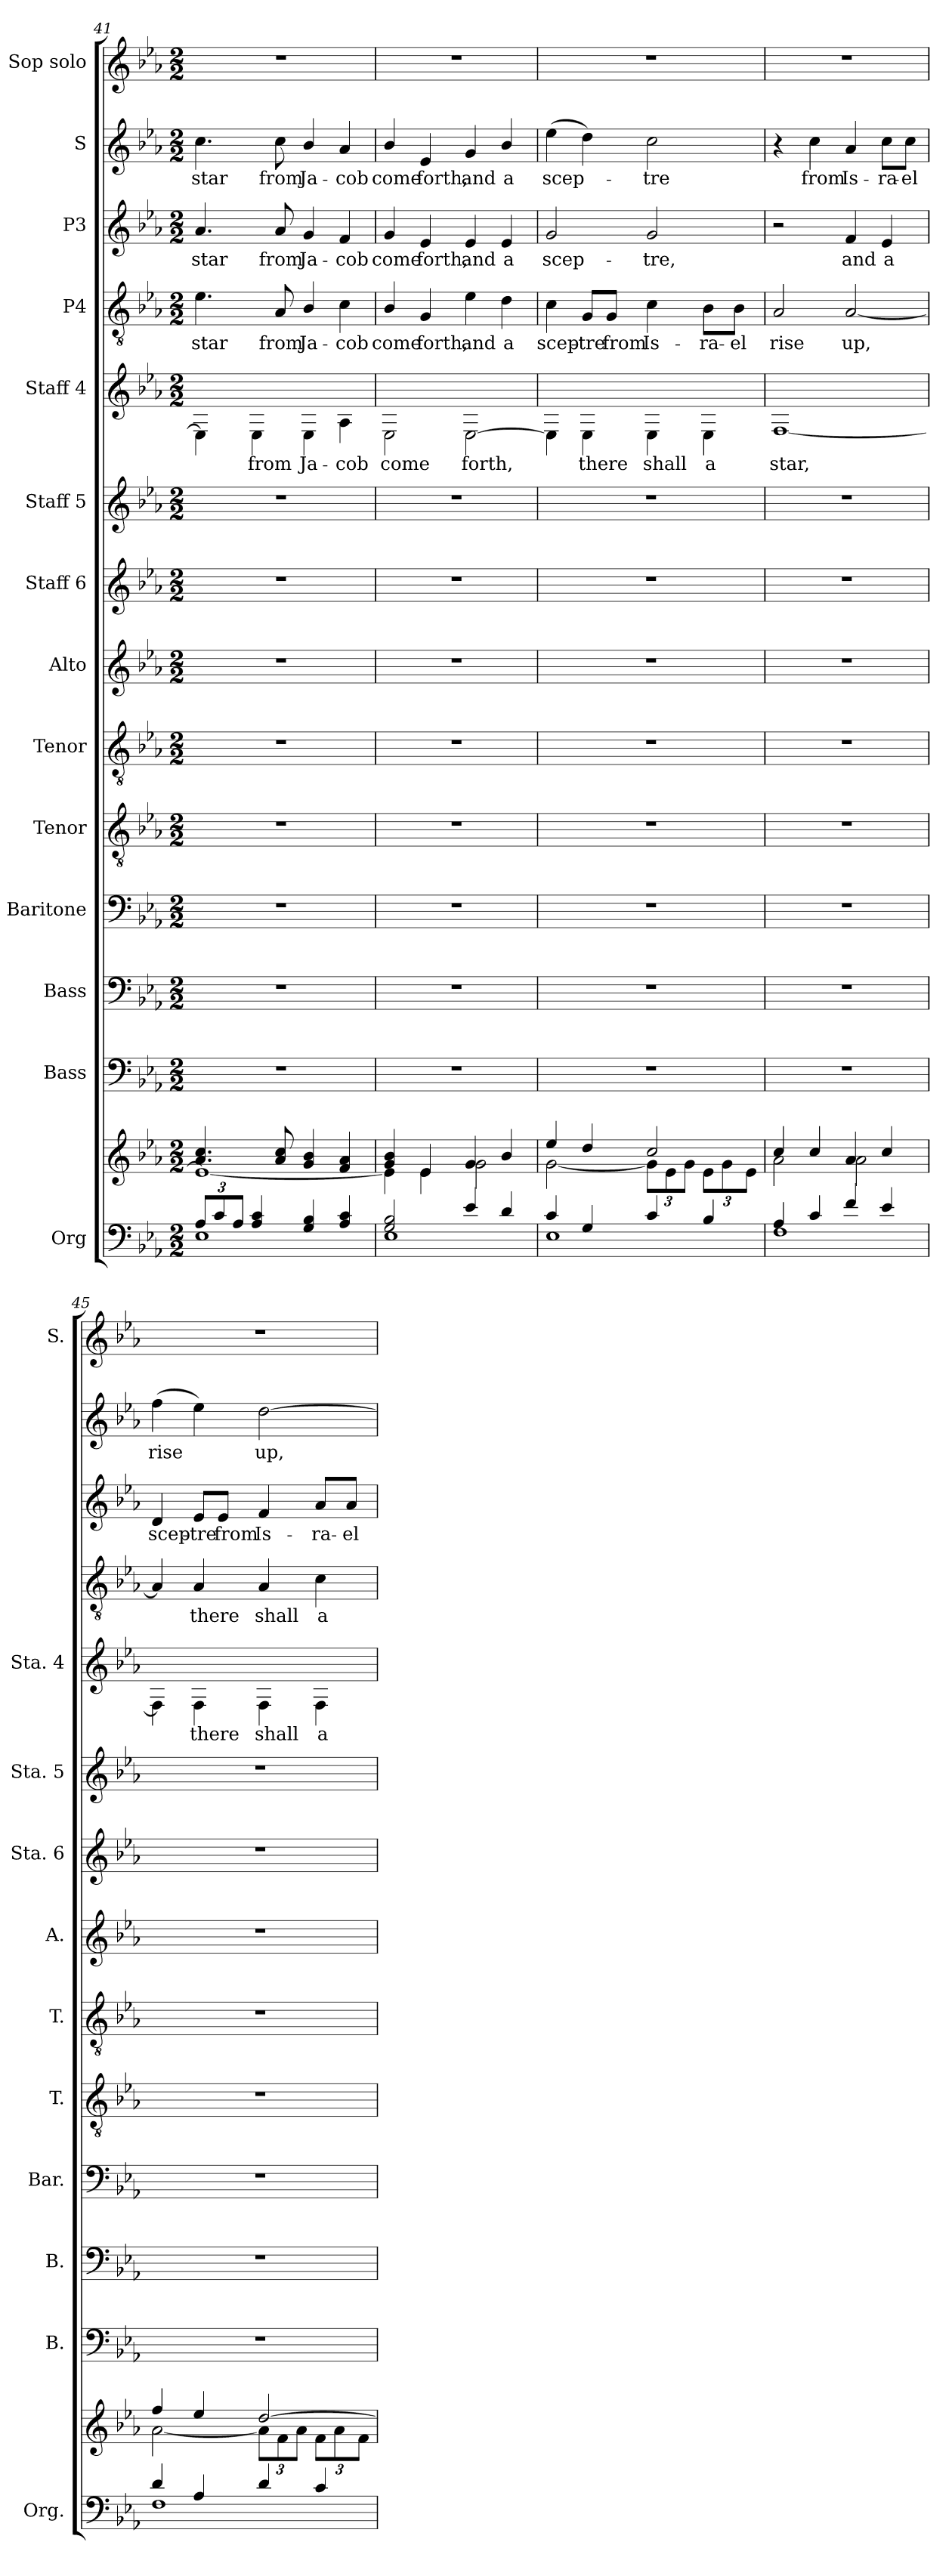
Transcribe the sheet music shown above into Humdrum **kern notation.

**kern	**kern	**kern	**kern	**kern	**kern	**kern	**kern	**kern	**kern	**kern	**text	**kern	**text	**kern	**text	**kern	**text	**kern
*part14	*part14	*part13	*part12	*part11	*part10	*part9	*part8	*part7	*part6	*part5	*part5	*part4	*part4	*part3	*part3	*part2	*part2	*part1
*staff15	*staff14	*staff13	*staff12	*staff11	*staff10	*staff9	*staff8	*staff7	*staff6	*staff5	*staff5	*staff4	*staff4	*staff3	*staff3	*staff2	*staff2	*staff1
*I"Org	*	*I"Bass	*I"Bass	*I"Baritone	*I"Tenor	*I"Tenor	*I"Alto	*I"Staff 6	*I"Staff 5	*I"Staff 4	*	*I"P4	*	*I"P3	*	*I"S	*	*I"Sop solo
*I'Org.	*	*I'B.	*I'B.	*I'Bar.	*I'T.	*I'T.	*I'A.	*I'Sta. 6	*I'Sta. 5	*I'Sta. 4	*	*	*	*	*	*	*	*I'S.
*clefF4	*clefG2	*clefF4	*clefF4	*clefF4	*clefGv2	*clefGv2	*clefG2	*clefG2	*clefG2	*clefG2	*	*clefGv2	*	*clefG2	*	*clefG2	*	*clefG2
*	*	*	*	*	*ITrd7c12	*ITrd7c12	*	*	*	*	*	*	*	*	*	*	*	*
*k[b-e-a-]	*k[b-e-a-]	*k[b-e-a-]	*k[b-e-a-]	*k[b-e-a-]	*k[b-e-a-]	*k[b-e-a-]	*k[b-e-a-]	*k[b-e-a-]	*k[b-e-a-]	*k[b-e-a-]	*	*k[b-e-a-]	*	*k[b-e-a-]	*	*k[b-e-a-]	*	*k[b-e-a-]
*E-:	*E-:	*E-:	*E-:	*E-:	*E-:	*E-:	*E-:	*E-:	*E-:	*E-:	*	*E-:	*	*E-:	*	*E-:	*	*E-:
*M2/2	*M2/2	*M2/2	*M2/2	*M2/2	*M2/2	*M2/2	*M2/2	*M2/2	*M2/2	*M2/2	*	*M2/2	*	*M2/2	*	*M2/2	*	*M2/2
*Xbrackettup	*	*	*	*	*	*	*	*	*	*	*	*	*	*	*	*	*	*
=41	=41	=41	=41	=41	=41	=41	=41	=41	=41	=41	=41	=41	=41	=41	=41	=41	=41	=41
*^	*^	*	*	*	*	*	*	*	*	*	*	*	*	*	*	*	*	*
!	!	!	!	!	!	!	!	!	!	!	!	!	!	!	!LO:LY:b	!	!LO:LY:b	!	!LO:LY:b	!
12A-/L	1E-	4.a-/ 4.cc/	1e-_	1r	1r	1r	1r	1r	1r	1r	1r	4E-\]	.	4.e-\	star	4.a-/	star	4.cc\	star	1r
12c/	.	.	.	.	.	.	.	.	.	.	.	.	.	.	.	.	.	.	.	.
12A-/J	.	.	.	.	.	.	.	.	.	.	.	.	.	.	.	.	.	.	.	.
!	!	!	!	!	!	!	!	!	!	!	!	!	!LO:LY:b	!	!	!	!	!	!	!
4A-/ 4c/	.	.	.	.	.	.	.	.	.	.	.	4E-\	from	.	.	.	.	.	.	.
!	!	!	!	!	!	!	!	!	!	!	!	!	!	!	!LO:LY:b	!	!LO:LY:b	!	!LO:LY:b	!
.	.	8a-/ 8cc/	.	.	.	.	.	.	.	.	.	.	.	8A-/	from	8a-/	from	8cc\	from	.
!	!	!	!	!	!	!	!	!	!	!	!	!	!LO:LY:b	!	!LO:LY:b	!	!LO:LY:b	!	!LO:LY:b	!
4G/ 4B-/	.	4g/ 4b-/	.	.	.	.	.	.	.	.	.	4E-\	Ja-	4B-/	Ja-	4g/	Ja-	4b-/	Ja-	.
!	!	!	!	!	!	!	!	!	!	!	!	!	!LO:LY:b	!	!LO:LY:b	!	!LO:LY:b	!	!LO:LY:b	!
4A-/ 4c/	.	4f/ 4a-/	.	.	.	.	.	.	.	.	.	4A-\	-cob	4c\	-cob	4f/	-cob	4a-/	-cob	.
=42	=42	=42	=42	=42	=42	=42	=42	=42	=42	=42	=42	=42	=42	=42	=42	=42	=42	=42	=42	=42
!	!	!	!	!	!	!	!	!	!	!	!	!	!LO:LY:b	!	!LO:LY:b	!	!LO:LY:b	!	!LO:LY:b	!
2G/ 2B-/	1E-	4g/ 4b-/	4e-\]	1r	1r	1r	1r	1r	1r	1r	1r	2E-\	come	4B-/	come	4g/	come	4b-/	come	1r
!	!	!	!	!	!	!	!	!	!	!	!	!	!	!	!LO:LY:b	!	!LO:LY:b	!	!LO:LY:b	!
.	.	4e-/	4e-\	.	.	.	.	.	.	.	.	.	.	4G/	forth,	4e-/	forth,	4e-/	forth,	.
!	!	!	!	!	!	!	!	!	!	!	!	!	!LO:LY:b	!	!LO:LY:b	!	!LO:LY:b	!	!LO:LY:b	!
4e-/	.	4g/	2g\	.	.	.	.	.	.	.	.	[2E-\	forth,	4e-\	and	4e-/	and	4g/	and	.
!	!	!	!	!	!	!	!	!	!	!	!	!	!	!	!LO:LY:b	!	!LO:LY:b	!	!LO:LY:b	!
4d/	.	4b-/	.	.	.	.	.	.	.	.	.	.	.	4d\	a	4e-/	a	4b-/	a	.
=43	=43	=43	=43	=43	=43	=43	=43	=43	=43	=43	=43	=43	=43	=43	=43	=43	=43	=43	=43	=43
!	!	!	!	!	!	!	!	!	!	!	!	!	!	!	!LO:LY:b	!	!LO:LY:b	!	!LO:LY:b	!
4c/	1E-	4ee-/	[2g\	1r	1r	1r	1r	1r	1r	1r	1r	4E-\]	.	4c\	scep-	2g/	scep-	(>4ee-\	scep-	1r
!	!	!	!	!	!	!	!	!	!	!	!	!	!LO:LY:b	!	!LO:LY:b	!	!	!	!	!
4G/	.	4dd/	.	.	.	.	.	.	.	.	.	4E-\	there	8G/L	-tre	.	.	4dd\)	.	.
!	!	!	!	!	!	!	!	!	!	!	!	!	!	!	!LO:LY:b	!	!	!	!	!
.	.	.	.	.	.	.	.	.	.	.	.	.	.	8G/J	from	.	.	.	.	.
*	*	*	*Xbrackettup	*	*	*	*	*	*	*	*	*	*	*	*	*	*	*	*	*
!	!	!	!	!	!	!	!	!	!	!	!	!	!LO:LY:b	!	!LO:LY:b	!	!LO:LY:b	!	!LO:LY:b	!
4c/	.	2cc/	12g\L]	.	.	.	.	.	.	.	.	4E-\	shall	4c\	Is-	2g/	-tre,	2cc\	-tre	.
.	.	.	12e-\	.	.	.	.	.	.	.	.	.	.	.	.	.	.	.	.	.
.	.	.	12g\J	.	.	.	.	.	.	.	.	.	.	.	.	.	.	.	.	.
!	!	!	!	!	!	!	!	!	!	!	!	!	!LO:LY:b	!	!LO:LY:b	!	!	!	!	!
4B-/	.	.	12e-\L	.	.	.	.	.	.	.	.	4E-\	a	8B-\L	-ra-	.	.	.	.	.
.	.	.	12g\	.	.	.	.	.	.	.	.	.	.	.	.	.	.	.	.	.
!	!	!	!	!	!	!	!	!	!	!	!	!	!	!	!LO:LY:b	!	!	!	!	!
.	.	.	.	.	.	.	.	.	.	.	.	.	.	8B-\J	-el	.	.	.	.	.
.	.	.	12e-\J	.	.	.	.	.	.	.	.	.	.	.	.	.	.	.	.	.
=44	=44	=44	=44	=44	=44	=44	=44	=44	=44	=44	=44	=44	=44	=44	=44	=44	=44	=44	=44	=44
!	!	!	!	!	!	!	!	!	!	!	!	!	!LO:LY:b	!	!LO:LY:b	!	!	!	!	!
4A-/	1F	4cc/	2a-\	1r	1r	1r	1r	1r	1r	1r	1r	[1F	star,	2A-/	rise	2r	.	4r	.	1r
!	!	!	!	!	!	!	!	!	!	!	!	!	!	!	!	!	!	!	!LO:LY:b	!
4c/	.	4cc/	.	.	.	.	.	.	.	.	.	.	.	.	.	.	.	4cc\	from	.
!	!	!	!	!	!	!	!	!	!	!	!	!	!	!	!LO:LY:b	!	!LO:LY:b	!	!LO:LY:b	!
4f/	.	4a-/	2a-\	.	.	.	.	.	.	.	.	.	.	[2A-/	up,	4f/	and	4a-/	Is-	.
!	!	!	!	!	!	!	!	!	!	!	!	!	!	!	!	!	!LO:LY:b	!	!LO:LY:b	!
4e-/	.	4cc/	.	.	.	.	.	.	.	.	.	.	.	.	.	4e-/	a	8cc\L	-ra-	.
!	!	!	!	!	!	!	!	!	!	!	!	!	!	!	!	!	!	!	!LO:LY:b	!
.	.	.	.	.	.	.	.	.	.	.	.	.	.	.	.	.	.	8cc\J	-el	.
!!LO:PB:g=z
=45	=45	=45	=45	=45	=45	=45	=45	=45	=45	=45	=45	=45	=45	=45	=45	=45	=45	=45	=45	=45
!	!	!	!	!	!	!	!	!	!	!	!	!	!	!	!	!	!LO:LY:b	!	!LO:LY:b	!
4d/	1F	4ff/	[2a-\	1r	1r	1r	1r	1r	1r	1r	1r	4F\]	.	4A-/]	.	4d/	scep-	(>4ff\	rise	1r
!	!	!	!	!	!	!	!	!	!	!	!	!	!LO:LY:b	!	!LO:LY:b	!	!LO:LY:b	!	!	!
4A-/	.	4ee-/	.	.	.	.	.	.	.	.	.	4F\	there	4A-/	there	8e-/L	-tre	4ee-\)	.	.
!	!	!	!	!	!	!	!	!	!	!	!	!	!	!	!	!	!LO:LY:b	!	!	!
.	.	.	.	.	.	.	.	.	.	.	.	.	.	.	.	8e-/J	from	.	.	.
!	!	!	!	!	!	!	!	!	!	!	!	!	!LO:LY:b	!	!LO:LY:b	!	!LO:LY:b	!	!LO:LY:b	!
4d/	.	[2dd/	12a-\L]	.	.	.	.	.	.	.	.	4F\	shall	4A-/	shall	4f/	Is-	[2dd\	up,	.
.	.	.	12f\	.	.	.	.	.	.	.	.	.	.	.	.	.	.	.	.	.
.	.	.	12a-\J	.	.	.	.	.	.	.	.	.	.	.	.	.	.	.	.	.
!	!	!	!	!	!	!	!	!	!	!	!	!	!LO:LY:b	!	!LO:LY:b	!	!LO:LY:b	!	!	!
4c/	.	.	12f\L	.	.	.	.	.	.	.	.	4F\	a	4c\	a	8a-/L	-ra-	.	.	.
.	.	.	12a-\	.	.	.	.	.	.	.	.	.	.	.	.	.	.	.	.	.
!	!	!	!	!	!	!	!	!	!	!	!	!	!	!	!	!	!LO:LY:b	!	!	!
.	.	.	.	.	.	.	.	.	.	.	.	.	.	.	.	8a-/J	-el	.	.	.
.	.	.	12f\J	.	.	.	.	.	.	.	.	.	.	.	.	.	.	.	.	.
*v	*v	*	*	*	*	*	*	*	*	*	*	*	*	*	*	*	*	*	*	*
*	*v	*v	*	*	*	*	*	*	*	*	*	*	*	*	*	*	*	*	*
=	=	=	=	=	=	=	=	=	=	=	=	=	=	=	=	=	=	=
*-	*-	*-	*-	*-	*-	*-	*-	*-	*-	*-	*-	*-	*-	*-	*-	*-	*-	*-
